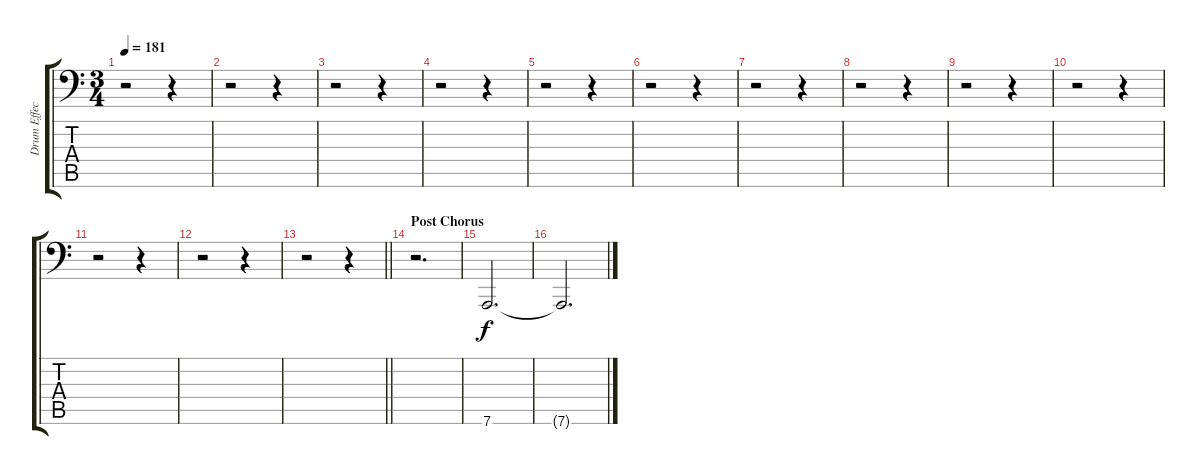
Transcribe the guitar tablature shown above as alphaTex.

\track ("Drum Effect/Synth" "Drum Effec") {instrument gunshot}
\staff {score tabs}
\tuning (E3 B2 G2 D2 A1 D1) {hide}
\ts (3 4)
\tempo 181
\clef f4
\ks c
r.2{dy f} r.4 |
r.2 r.4 |
r.2 r.4 |
r.2 r.4 |
r.2 r.4 |
r.2 r.4 |
r.2 r.4 |
r.2 r.4 |
r.2 r.4 |
r.2 r.4 |
r.2 r.4 |
r.2 r.4 |
\barLineRight lightlight
r.2 r.4 |
\section ("" "Post Chorus")
r.2{d instrument gunshot} |
7.6.2{d} |
7.6{t}.2{d}
